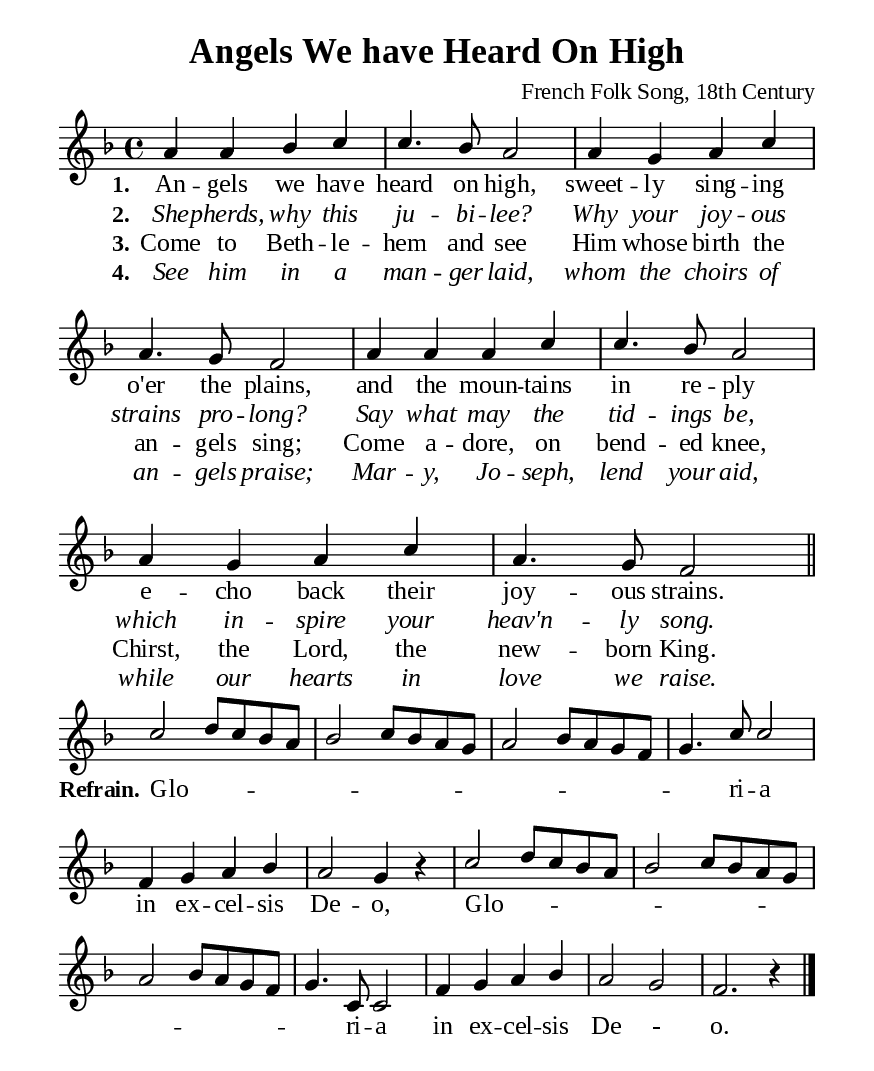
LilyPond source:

\version "2.18.2"

\header {
  title = "Angels We have Heard On High"
  composer = "French Folk Song, 18th Century"
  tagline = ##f
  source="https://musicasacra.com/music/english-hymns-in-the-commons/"
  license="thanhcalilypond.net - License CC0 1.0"
}

global= {
  \key f \major
  \time 4/4
  \override Score.BarNumber.break-visibility = ##(#f #f #f)
}

\paper {
  #(set-paper-size "a5")
  top-margin = 10\mm
  bottom-marign = 10\mm
  left-margin = 10\mm
  right-margin = 10\mm
  indent = #0
  #(define fonts
	 (make-pango-font-tree "Liberation Serif"
	 		       "Liberation Serif"
			       "Liberation Serif"
			       (/ 20 20)))
  system-system-spacing = #'((basic-distance . 3) (padding . 3))
}

printItalic = \with {
  \override LyricText.font-shape = #'italic
}

% Verse music
musicVerseSoprano = \relative c'' {
  %{	01	%} a4 a bes c |
  %{	02	%} c4. bes8 a2 |
  %{	03	%} a4 g a c |
  %{	04	%} a4. g8 f2 |
  %{	05	%} a4 a a c |
  %{	06	%} c4. bes8 a2 |
  %{	07	%} a4 g a c |
  %{	08	%} a4. g8 f2 \bar "||"
}

% Chorus music
musicChorusSoprano = \relative c'' {
  \set Score.currentBarNumber = #9
  %{	09	%} c2 \melisma d8 c bes a |
  %{	10	%} bes2 c8 bes a g |
  %{	11	%} a2 bes8 a g f |
  %{	12	%} g4. \melismaEnd c8 c2 |
  %{	13	%} f,4 g a bes |
  %{	14	%} a2 g4 r |
  %{	15	%} c2 \melisma d8 c bes a |
  %{	16	%} bes2 c8 bes a g |
  %{	17	%} a2 bes8 a g f |
  %{	18	%} g4. \melismaEnd c,8 c2 |
  %{	19	%} f4 g a bes |
  %{	20	%} a2 g |
  %{	21	%} f2. r4 \bar "|."
}

% Verse lyrics
verseOne = \lyricmode {
  \set stanza = #"1."
  An -- gels we have heard on high, sweet -- ly sing -- ing o'er the plains,
  and the moun -- tains in re -- ply e -- cho back their joy -- ous strains.
}

verseTwo = \lyricmode {
  \set stanza = #"2."
  She -- pherds, why this ju -- bi -- lee? Why your joy -- ous strains pro -- long?
  Say what may the tid -- ings be, which in -- spire your heav'n -- ly song.
}

verseThree = \lyricmode {
  \set stanza = #"3."
  Come to Beth -- le -- hem and see Him whose birth the an -- gels sing;
  Come a -- dore, on bend -- ed knee, Chirst, the Lord, the new -- born King.
}

verseFour = \lyricmode {
  \set stanza = #"4."
  See him in a man -- ger laid, whom the choirs of an -- gels praise;
  Mar -- y, Jo -- seph, lend your aid, while our hearts in love we raise.
}

% Chorus lyrics
lyricChorus = \lyricmode {
  \set stanza = #"Refrain."
  Glo -- ri -- a in ex -- cel -- sis De -- o, Glo -- ri -- a in ex -- cel -- sis De - o.
}

% Layout
\score {
    \new ChoirStaff <<
      \new Staff <<
        \clef "treble"
        \new Voice = "sopranos" { \global \stemUp \slurUp \musicVerseSoprano }
      >>
      \new Lyrics \lyricsto sopranos \verseOne
      \new Lyrics \printItalic \lyricsto sopranos \verseTwo
      \new Lyrics \lyricsto sopranos \verseThree
      \new Lyrics \printItalic \lyricsto sopranos \verseFour
    >>
}

\score {
    \new ChoirStaff <<
      \new Staff <<
        \clef "treble"
        \override Staff.TimeSignature #'stencil = ##f
        \new Voice = "soprano" {
          \global \stemUp \slurUp \musicChorusSoprano
        }
      >>
      \new Lyrics \lyricsto soprano \lyricChorus
    >>
}

